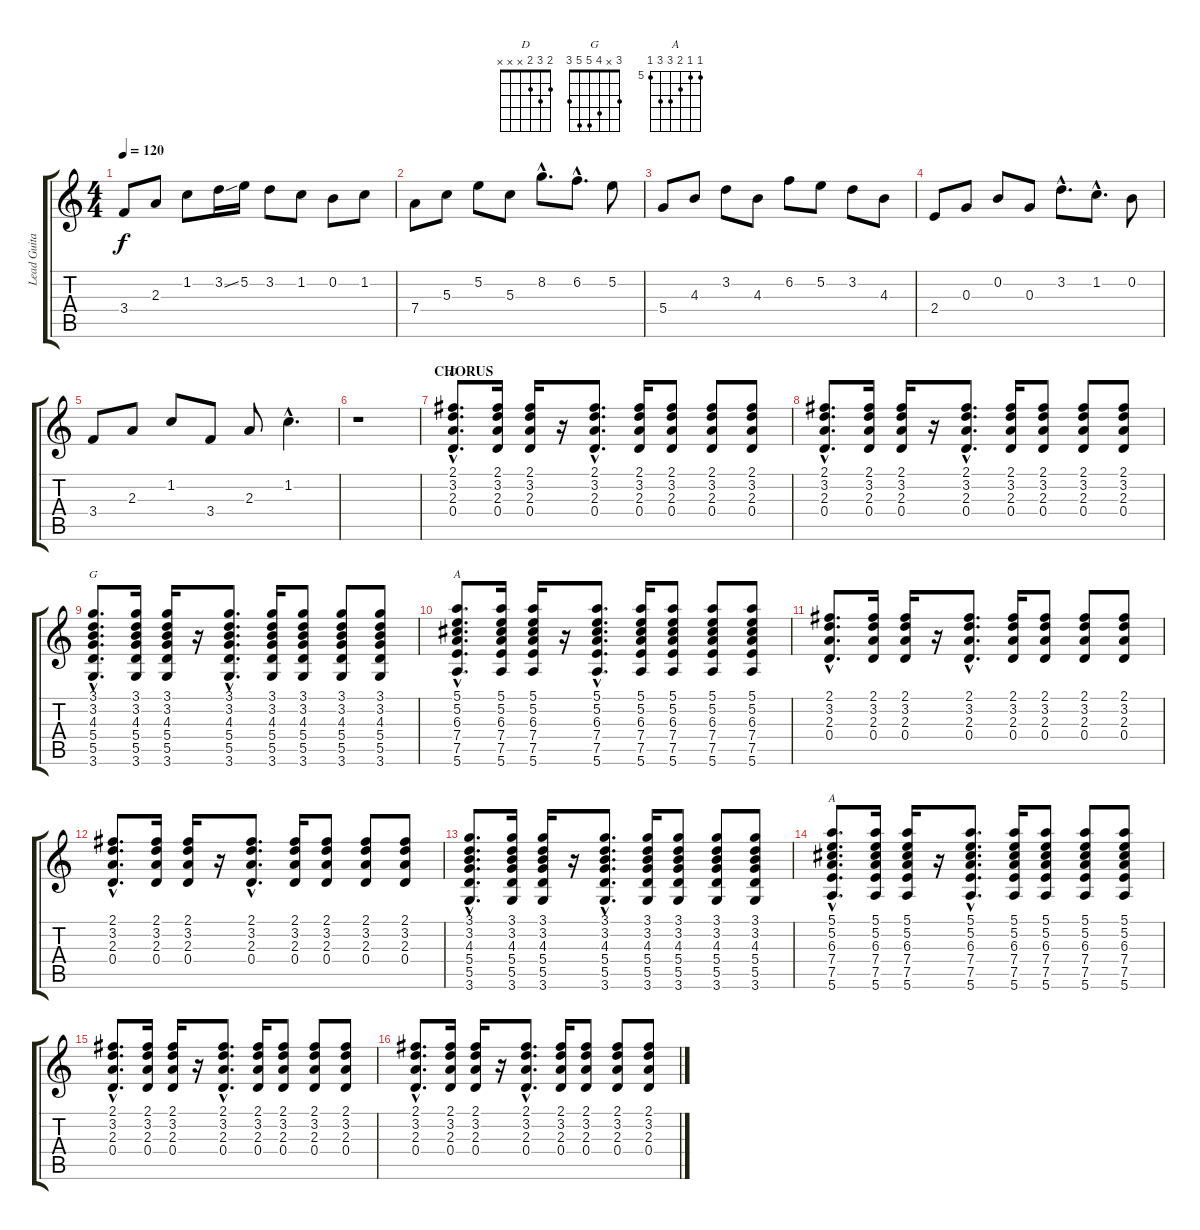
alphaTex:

\track ("Lead Guitar" "Lead Guita") {instrument acousticguitarnylon}
\staff {score tabs}
\tuning (E4 B3 G3 D3 A2 E2) {hide}
\chord ("D" 2 3 2 x x x)
\chord ("G" 3 x 4 5 5 3)
\chord ("A" 5 x 6 7 7 5) {firstfret 5}
\chord ("A" 5 5 6 7 7 5) {firstfret 5}
\ts (4 4)
\tempo 120
\clef g2
\ks c
3.4.8{dy f} 2.3.8 1.2.8 3.2{ss}.16 5.2.16 3.2.8 1.2.8 0.2.8 1.2.8 |
7.4.8 5.3.8 5.2.8 5.3.8 8.2{hac}.8{d} 6.2{hac}.8{d} 5.2.8 |
5.4.8 4.3.8 3.2.8 4.3.8 6.2.8 5.2.8 3.2.8 4.3.8 |
2.4.8 0.3.8 0.2.8 0.3.8 3.2{hac}.8{d} 1.2{hac}.8{d} 0.2.8 |
3.4.8 2.3.8 1.2.8 3.4.8 2.3.8 1.2{hac}.4{d} |
r.1 |
\section ("" "CHORUS")
(2.1{hac} 3.2{hac} 2.3{hac} 0.4{hac}).8{d ch "D"} (2.1 3.2 2.3 0.4).16 (2.1 3.2 2.3 0.4).16 r.16 (2.1{hac} 3.2{hac} 2.3{hac} 0.4{hac}).8{d} (2.1 3.2 2.3 0.4).16 (2.1 3.2 2.3 0.4).8 (2.1 3.2 2.3 0.4).8 (2.1 3.2 2.3 0.4).8 |
(2.1{hac} 3.2{hac} 2.3{hac} 0.4{hac}).8{d} (2.1 3.2 2.3 0.4).16 (2.1 3.2 2.3 0.4).16 r.16 (2.1{hac} 3.2{hac} 2.3{hac} 0.4{hac}).8{d} (2.1 3.2 2.3 0.4).16 (2.1 3.2 2.3 0.4).8 (2.1 3.2 2.3 0.4).8 (2.1 3.2 2.3 0.4).8 |
(3.1{hac} 3.2{hac} 4.3{hac} 5.4{hac} 5.5{hac} 3.6{hac}).8{d ch "G"} (3.1 3.2 4.3 5.4 5.5 3.6).16 (3.1 3.2 4.3 5.4 5.5 3.6).16 r.16 (3.1{hac} 3.2{hac} 4.3{hac} 5.4{hac} 5.5{hac} 3.6{hac}).8{d} (3.1 3.2 4.3 5.4 5.5 3.6).16 (3.1 3.2 4.3 5.4 5.5 3.6).8 (3.1 3.2 4.3 5.4 5.5 3.6).8 (3.1 3.2 4.3 5.4 5.5 3.6).8 |
(5.1{hac} 5.2{hac} 6.3{hac} 7.4{hac} 7.5{hac} 5.6{hac}).8{d ch "A"} (5.1 5.2 6.3 7.4 7.5 5.6).16 (5.1 5.2 6.3 7.4 7.5 5.6).16 r.16 (5.1{hac} 5.2{hac} 6.3{hac} 7.4{hac} 7.5{hac} 5.6{hac}).8{d} (5.1 5.2 6.3 7.4 7.5 5.6).16 (5.1 5.2 6.3 7.4 7.5 5.6).8 (5.1 5.2 6.3 7.4 7.5 5.6).8 (5.1 5.2 6.3 7.4 7.5 5.6).8 |
(2.1{hac} 3.2{hac} 2.3{hac} 0.4{hac}).8{d} (2.1 3.2 2.3 0.4).16 (2.1 3.2 2.3 0.4).16 r.16 (2.1{hac} 3.2{hac} 2.3{hac} 0.4{hac}).8{d} (2.1 3.2 2.3 0.4).16 (2.1 3.2 2.3 0.4).8 (2.1 3.2 2.3 0.4).8 (2.1 3.2 2.3 0.4).8 |
(2.1{hac} 3.2{hac} 2.3{hac} 0.4{hac}).8{d} (2.1 3.2 2.3 0.4).16 (2.1 3.2 2.3 0.4).16 r.16 (2.1{hac} 3.2{hac} 2.3{hac} 0.4{hac}).8{d} (2.1 3.2 2.3 0.4).16 (2.1 3.2 2.3 0.4).8 (2.1 3.2 2.3 0.4).8 (2.1 3.2 2.3 0.4).8 |
(3.1{hac} 3.2{hac} 4.3{hac} 5.4{hac} 5.5{hac} 3.6{hac}).8{d} (3.1 3.2 4.3 5.4 5.5 3.6).16 (3.1 3.2 4.3 5.4 5.5 3.6).16 r.16 (3.1{hac} 3.2{hac} 4.3{hac} 5.4{hac} 5.5{hac} 3.6{hac}).8{d} (3.1 3.2 4.3 5.4 5.5 3.6).16 (3.1 3.2 4.3 5.4 5.5 3.6).8 (3.1 3.2 4.3 5.4 5.5 3.6).8 (3.1 3.2 4.3 5.4 5.5 3.6).8 |
(5.1{hac} 5.2{hac} 6.3{hac} 7.4{hac} 7.5{hac} 5.6{hac}).8{d ch "A"} (5.1 5.2 6.3 7.4 7.5 5.6).16 (5.1 5.2 6.3 7.4 7.5 5.6).16 r.16 (5.1{hac} 5.2{hac} 6.3{hac} 7.4{hac} 7.5{hac} 5.6{hac}).8{d} (5.1 5.2 6.3 7.4 7.5 5.6).16 (5.1 5.2 6.3 7.4 7.5 5.6).8 (5.1 5.2 6.3 7.4 7.5 5.6).8 (5.1 5.2 6.3 7.4 7.5 5.6).8 |
(2.1{hac} 3.2{hac} 2.3{hac} 0.4{hac}).8{d} (2.1 3.2 2.3 0.4).16 (2.1 3.2 2.3 0.4).16 r.16 (2.1{hac} 3.2{hac} 2.3{hac} 0.4{hac}).8{d} (2.1 3.2 2.3 0.4).16 (2.1 3.2 2.3 0.4).8 (2.1 3.2 2.3 0.4).8 (2.1 3.2 2.3 0.4).8 |
(2.1{hac} 3.2{hac} 2.3{hac} 0.4{hac}).8{d} (2.1 3.2 2.3 0.4).16 (2.1 3.2 2.3 0.4).16 r.16 (2.1{hac} 3.2{hac} 2.3{hac} 0.4{hac}).8{d} (2.1 3.2 2.3 0.4).16 (2.1 3.2 2.3 0.4).8 (2.1 3.2 2.3 0.4).8 (2.1 3.2 2.3 0.4).8
